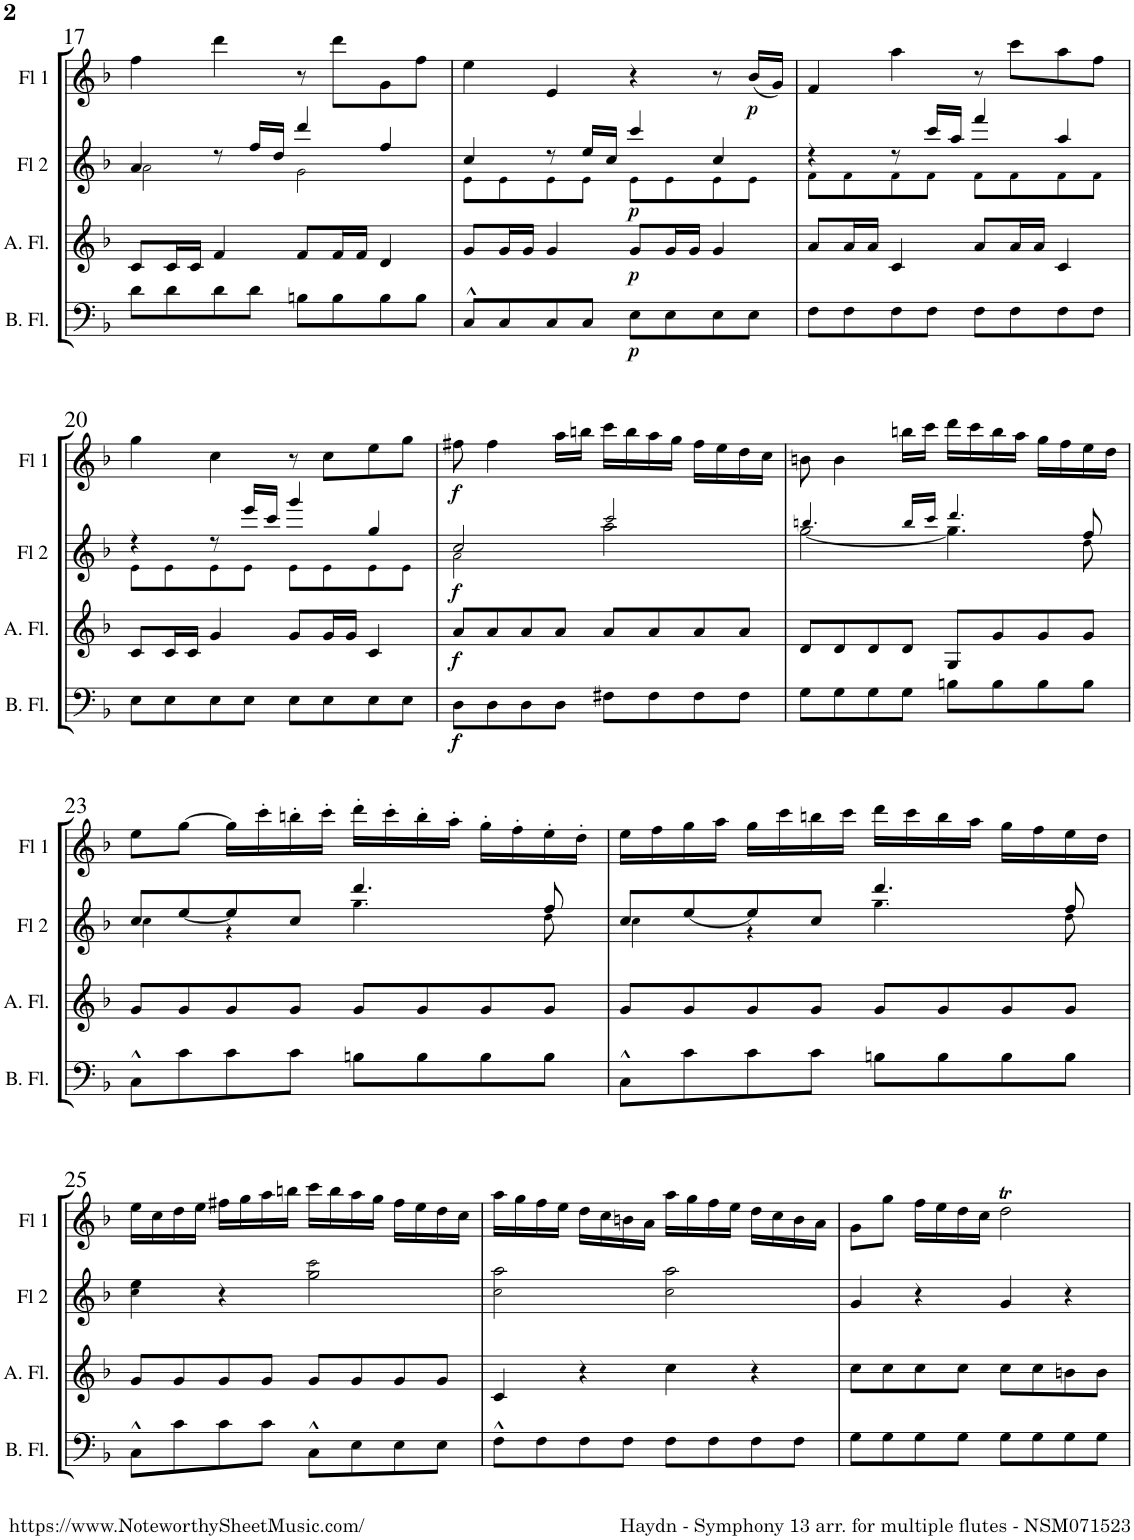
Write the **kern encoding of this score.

**kern	**dynam	**kern	**dynam	**kern	**dynam	**kern	**dynam
*part4	*part4	*part3	*part3	*part2	*part2	*part1	*part1
*staff4	*staff4	*staff3	*staff3	*staff2	*staff2	*staff1	*staff1
*I"Bass Flute	*	*I"Alto Flute	*	*I"Flute 2	*	*I"Flute 1	*
*I'B. Fl.	*	*I'A. Fl.	*	*I'Fl 2	*	*I'Fl 1	*
!!LO:PB:g=z
*clefF4	*	*clefG2	*	*clefG2	*	*clefG2	*
*k[b-]	*	*k[b-]	*	*k[b-]	*	*k[b-]	*
*M4/4	*	*M4/4	*	*M4/4	*	*M4/4	*
*met(c)	*	*met(c)	*	*met(c)	*	*met(c)	*
=17	=17	=17	=17	=17	=17	=17	=17
*	*	*	*	*^	*	*	*
8d\L	.	8c/L	.	4a/	2a!\	.	4ff\	.
8d\	.	16c/L	.	.	.	.	.	.
.	.	16c/JJ	.	.	.	.	.	.
8d\	.	4f/	.	8r	.	.	4ddd\	.
8d\J	.	.	.	16ff/LL	.	.	.	.
.	.	.	.	16dd/JJ	.	.	.	.
8Bn\L	.	8f/L	.	4ddd/	2g!\	.	8r	.
8B\	.	16f/L	.	.	.	.	8ddd\L	.
.	.	16f/JJ	.	.	.	.	.	.
8B\	.	4d/	.	4ff/	.	.	8g\	.
8B\J	.	.	.	.	.	.	8ff\J	.
=18	=18	=18	=18	=18	=18	=18	=18	=18
8C^^/L	.	8g/L	.	4cc/	8e!\L	.	4ee\	.
8C/	.	16g/L	.	.	8e!\	.	.	.
.	.	16g/JJ	.	.	.	.	.	.
8C/	.	4g/	.	8r	8e!\	.	4e/	.
8C/J	.	.	.	16ee/LL	8e!\J	.	.	.
.	.	.	.	16cc/JJ	.	.	.	.
!	!LO:DY:b	!	!LO:DY:b	!	!	!LO:DY:b	!	!
8E\L	p	8g/L	p	4ccc/	8e!\L	p	4r	.
8E\	.	16g/L	.	.	8e!\	.	.	.
.	.	16g/JJ	.	.	.	.	.	.
8E\	.	4g/	.	4cc/	8e!\	.	8r	.
!	!	!	!	!	!	!	!	!LO:DY:b
8E\J	.	.	.	.	8e!\J	.	(16b-/LL	p
.	.	.	.	.	.	.	16g/JJ)	.
=19	=19	=19	=19	=19	=19	=19	=19	=19
8F\L	.	8a/L	.	4r	8f!\L	.	4f/	.
8F\	.	16a/L	.	.	8f!\	.	.	.
.	.	16a/JJ	.	.	.	.	.	.
8F\	.	4c/	.	8r	8f!\	.	4aa\	.
8F\J	.	.	.	16ccc/LL	8f!\J	.	.	.
.	.	.	.	16aa/JJ	.	.	.	.
8F\L	.	8a/L	.	4fff/	8f!\L	.	8r	.
8F\	.	16a/L	.	.	8f!\	.	8ccc\L	.
.	.	16a/JJ	.	.	.	.	.	.
8F\	.	4c/	.	4aa/	8f!\	.	8aa\	.
8F\J	.	.	.	.	8f!\J	.	8ff\J	.
!!LO:LB:g=z
=20	=20	=20	=20	=20	=20	=20	=20	=20
8E\L	.	8c/L	.	4r	8e!\L	.	4gg\	.
8E\	.	16c/L	.	.	8e!\	.	.	.
.	.	16c/JJ	.	.	.	.	.	.
8E\	.	4g/	.	8r	8e!\	.	4cc\	.
8E\J	.	.	.	16eee/LL	8e!\J	.	.	.
.	.	.	.	16ccc/JJ	.	.	.	.
8E\L	.	8g/L	.	4ggg/	8e!\L	.	8r	.
8E\	.	16g/L	.	.	8e!\	.	8cc\L	.
.	.	16g/JJ	.	.	.	.	.	.
8E\	.	4c/	.	4gg/	8e!\	.	8ee\	.
8E\J	.	.	.	.	8e!\J	.	8gg\J	.
=21	=21	=21	=21	=21	=21	=21	=21	=21
!	!LO:DY:b	!	!LO:DY:b	!	!	!LO:DY:b	!	!LO:DY:b
8D\L	f	8a/L	f	2cc/	2a!\	f	8ff#X\	f
8D\	.	8a/	.	.	.	.	4ff#\	.
8D\	.	8a/	.	.	.	.	.	.
8D\J	.	8a/J	.	.	.	.	16aa\LL	.
.	.	.	.	.	.	.	16bbn\JJ	.
8F#X\L	.	8a/L	.	2ccc!/	2aa\	.	16ccc\LL	.
.	.	.	.	.	.	.	16bb\	.
8F#\	.	8a/	.	.	.	.	16aa\	.
.	.	.	.	.	.	.	16gg\JJ	.
8F#\	.	8a/	.	.	.	.	16ff#\LL	.
.	.	.	.	.	.	.	16ee\	.
8F#\J	.	8a/J	.	.	.	.	16dd\	.
.	.	.	.	.	.	.	16cc\JJ	.
=22	=22	=22	=22	=22	=22	=22	=22	=22
8G\L	.	8d/L	.	4.bbn!/	[2gg\	.	8bn\	.
8G\	.	8d/	.	.	.	.	4b\	.
8G\	.	8d/	.	.	.	.	.	.
8G\J	.	8d/J	.	16bb!/LL	.	.	16bbn\LL	.
.	.	.	.	16ccc!/JJ	.	.	16ccc\JJ	.
8Bn\L	.	8G/L	.	4.ddd!/	4.gg\]	.	16ddd\LL	.
.	.	.	.	.	.	.	16ccc\	.
8B\	.	8g/	.	.	.	.	16bb\	.
.	.	.	.	.	.	.	16aa\JJ	.
8B\	.	8g/	.	.	.	.	16gg\LL	.
.	.	.	.	.	.	.	16ff\	.
8B\J	.	8g/J	.	8ff/	8dd!\	.	16ee\	.
.	.	.	.	.	.	.	16dd\JJ	.
!!LO:LB:g=z
=23	=23	=23	=23	=23	=23	=23	=23	=23
8C^^\L	.	8g/L	.	8cc/L	4cc!\	.	8ee\L	.
8c\	.	8g/	.	[<8ee/	.	.	[8gg\J	.
8c\	.	8g/	.	8ee/]	4r	.	16gg\LL]	.
.	.	.	.	.	.	.	16ccc'\	.
8c\J	.	8g/J	.	8cc/J	.	.	16bbn'\	.
.	.	.	.	.	.	.	16ccc'\JJ	.
8Bn\L	.	8g/L	.	4.ddd/	4.gg!\	.	16ddd'\LL	.
.	.	.	.	.	.	.	16ccc'\	.
8B\	.	8g/	.	.	.	.	16bb'\	.
.	.	.	.	.	.	.	16aa'\JJ	.
8B\	.	8g/	.	.	.	.	16gg'\LL	.
.	.	.	.	.	.	.	16ff'\	.
8B\J	.	8g/J	.	8ff/	8dd!\	.	16ee'\	.
.	.	.	.	.	.	.	16dd'\JJ	.
=24	=24	=24	=24	=24	=24	=24	=24	=24
8C^^\L	.	8g/L	.	8cc/L	4cc!\	.	16ee\LL	.
.	.	.	.	.	.	.	16ff\	.
8c\	.	8g/	.	[<8ee/	.	.	16gg\	.
.	.	.	.	.	.	.	16aa\JJ	.
8c\	.	8g/	.	8ee/]	4r	.	16gg\LL	.
.	.	.	.	.	.	.	16ccc\	.
8c\J	.	8g/J	.	8cc/J	.	.	16bbn\	.
.	.	.	.	.	.	.	16ccc\JJ	.
8Bn\L	.	8g/L	.	4.ddd/	4.gg!\	.	16ddd\LL	.
.	.	.	.	.	.	.	16ccc\	.
8B\	.	8g/	.	.	.	.	16bb\	.
.	.	.	.	.	.	.	16aa\JJ	.
8B\	.	8g/	.	.	.	.	16gg\LL	.
.	.	.	.	.	.	.	16ff\	.
8B\J	.	8g/J	.	8ff/	8dd!\	.	16ee\	.
.	.	.	.	.	.	.	16dd\JJ	.
*	*	*	*	*v	*v	*	*	*
!!LO:LB:g=z
=25	=25	=25	=25	=25	=25	=25	=25
8C^^\L	.	8g/L	.	4cc!\ 4ee\	.	16ee\LL	.
.	.	.	.	.	.	16cc\	.
8c\	.	8g/	.	.	.	16dd\	.
.	.	.	.	.	.	16ee\JJ	.
8c\	.	8g/	.	4r	.	16ff#X\LL	.
.	.	.	.	.	.	16gg\	.
8c\J	.	8g/J	.	.	.	16aa\	.
.	.	.	.	.	.	16bbn\JJ	.
8C^^\L	.	8g/L	.	2gg\ 2ccc!\	.	16ccc\LL	.
.	.	.	.	.	.	16bb\	.
8E\	.	8g/	.	.	.	16aa\	.
.	.	.	.	.	.	16gg\JJ	.
8E\	.	8g/	.	.	.	16ff#\LL	.
.	.	.	.	.	.	16ee\	.
8E\J	.	8g/J	.	.	.	16dd\	.
.	.	.	.	.	.	16cc\JJ	.
=26	=26	=26	=26	=26	=26	=26	=26
8F^^\L	.	4c/	.	2cc!\ 2aa\	.	16aa\LL	.
.	.	.	.	.	.	16gg\	.
8F\	.	.	.	.	.	16ff\	.
.	.	.	.	.	.	16ee\JJ	.
8F\	.	4r	.	.	.	16dd\LL	.
.	.	.	.	.	.	16cc\	.
8F\J	.	.	.	.	.	16bn\	.
.	.	.	.	.	.	16a\JJ	.
8F\L	.	4cc\	.	2cc!\ 2aa\	.	16aa\LL	.
.	.	.	.	.	.	16gg\	.
8F\	.	.	.	.	.	16ff\	.
.	.	.	.	.	.	16ee\JJ	.
8F\	.	4r	.	.	.	16dd\LL	.
.	.	.	.	.	.	16cc\	.
8F\J	.	.	.	.	.	16b\	.
.	.	.	.	.	.	16a\JJ	.
=27	=27	=27	=27	=27	=27	=27	=27
8G\L	.	8cc\L	.	4g/	.	8g\L	.
8G\	.	8cc\	.	.	.	8gg\J	.
8G\	.	8cc\	.	4r	.	16ff\LL	.
.	.	.	.	.	.	16ee\	.
8G\J	.	8cc\J	.	.	.	16dd\	.
.	.	.	.	.	.	16cc\JJ	.
8G\L	.	8cc\L	.	4g/	.	2ddT\	.
8G\	.	8cc\	.	.	.	.	.
8G\	.	8bn\	.	4r	.	.	.
8G\J	.	8b\J	.	.	.	.	.
=	=	=	=	=	=	=	=
*-	*-	*-	*-	*-	*-	*-	*-
